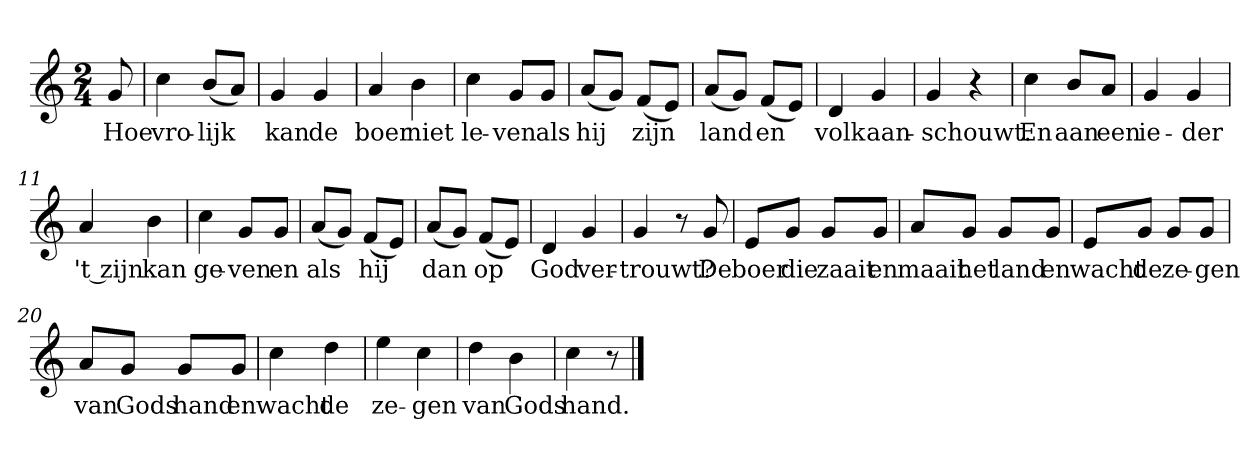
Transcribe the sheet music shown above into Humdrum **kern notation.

**kern	**text
*part1	*part1
*staff1	*staff1
*clefG2	*
*k[]	*
*C:	*
*M2/4	*
*MM120	*
=	=
8g	Hoe
=1	=1
4cc	vro-
(8b/L	-lijk
8a/J)	.
=2	=2
4g	kan
4g	de
=3	=3
4a	boer
4b	niet
=4	=4
4cc	le-
8g/L	-ven
8g/J	als
=5	=5
(8a/L	hij
8g/J)	.
(8f/L	zijn
8e/J)	.
=6	=6
(8a/L	land
8g/J)	.
(8f/L	en
8e/J)	.
=7	=7
4d	volk
4g	aan-
=8	=8
4g	-schouwt.
4r	.
=9	=9
4cc	En
8b/L	aan
8a/J	een
=10	=10
4g	ie-
4g	-der
=11	=11
4a	't zijn
4b	kan
=12	=12
4cc	ge-
8g/L	-ven
8g/J	en
=13	=13
(8a/L	als
8g/J)	.
(8f/L	hij
8e/J)	.
=14	=14
(8a/L	dan
8g/J)	.
(8f/L	op
8e/J)	.
=15	=15
4d	God
4g	ver-
=16	=16
4g	-trouwt?
8r	.
8g	De
=17	=17
8e/L	boer
8g/J	die
8g/L	zaait
8g/J	en
=18	=18
8a/L	maait
8g/J	het
8g/L	land
8g/J	en
=19	=19
8e/L	wacht
8g/J	de
8g/L	ze-
8g/J	-gen
=20	=20
8a/L	van
8g/J	Gods
8g/L	hand
8g/J	en
=21	=21
4cc	wacht
4dd	de
=22	=22
4ee	ze-
4cc	-gen
=23	=23
4dd	van
4b	Gods
=24	=24
4cc	hand.
8r	.
==	==
*-	*-
